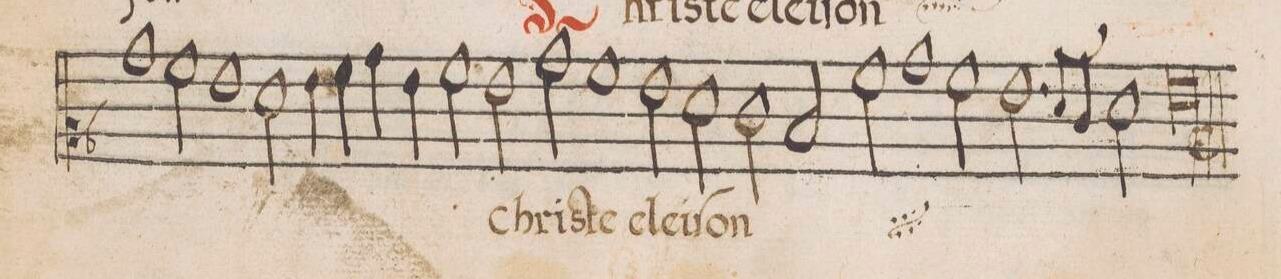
**kern	**text
*I"CANTVS	*
*clefC2	*
*k[b-]	*
*met(C|)	*
*M2/1	*
1b-	.
=19-	=19-
2a\	.
1g	.
2f\	-lei-
=20-	=20-
4g\	-son
*	*Xij
4a\	.
4b-\	.
4g\	.
2a\	.
2g\	Chri-
=21-	=21-
2b-\	.
1a	-ste
2g\	e-
=22-	=22-
2f\	-le-
2e\	-i-
2d/	-ſon
*	*ij
2a\	e-
=23-	=23-
1b-	-lei-
2a\	.
2.g\	.
=24-	=24-
8f/L	.
8e/J	.
2f\	.
1g;<l	-ſon
*	*Xij
=25||	=25||
*-	*-
